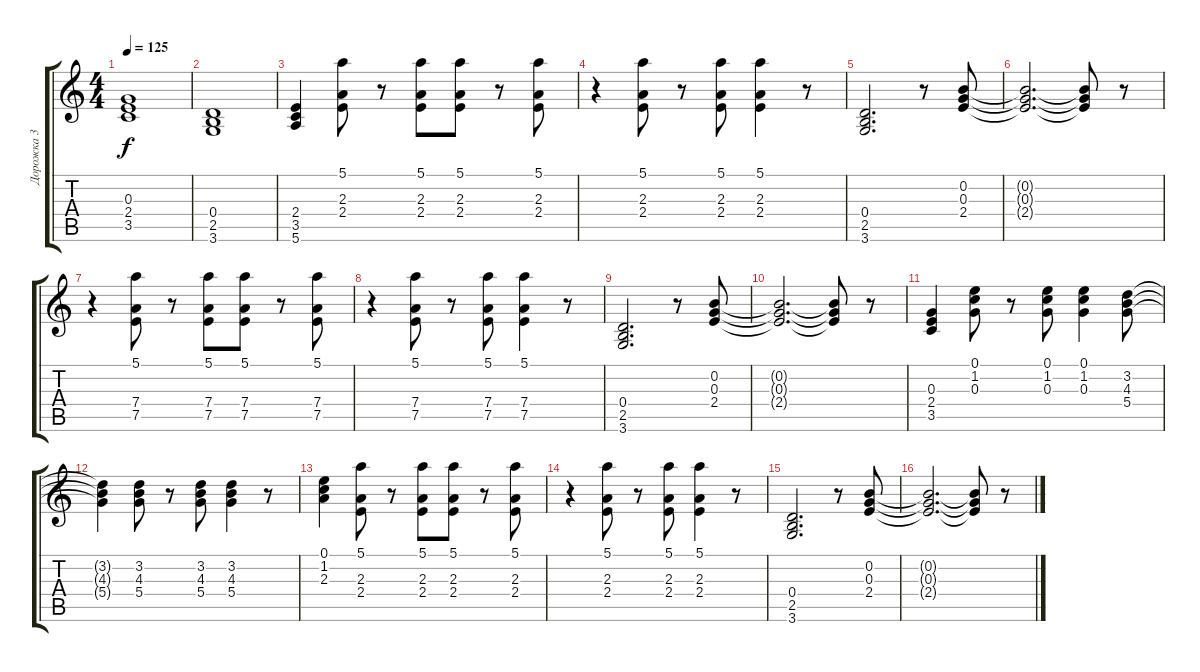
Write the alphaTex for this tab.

\track ("Дорожка 3" "Дорожка 3") {instrument distortionguitar}
\staff {score tabs}
\tuning (E4 B3 G3 D3 A2 E2) {hide}
\ts (4 4)
\tempo 125
\clef g2
\ks c
(0.3 2.4 3.5).1{dy f} |
(0.4 2.5 3.6).1 |
(2.4 3.5 5.6).4 (5.1 2.3 2.4).8 r.8 (5.1 2.3 2.4).8 (5.1 2.3 2.4).8 r.8 (5.1 2.3 2.4).8 |
r.4 (5.1 2.3 2.4).8 r.8 (5.1 2.3 2.4).8 (5.1 2.3 2.4).4 r.8 |
(0.4 2.5 3.6).2{d} r.8 (0.2 0.3 2.4).8 |
(0.2{t} 0.3{t} 2.4{t}).2{d} (0.2{t} 0.3{t} 2.4{t}).8 r.8 |
r.4 (5.1 7.4 7.5).8 r.8 (5.1 7.4 7.5).8 (5.1 7.4 7.5).8 r.8 (5.1 7.4 7.5).8 |
r.4 (5.1 7.4 7.5).8 r.8 (5.1 7.4 7.5).8 (5.1 7.4 7.5).4 r.8 |
(0.4 2.5 3.6).2{d} r.8 (0.2 0.3 2.4).8 |
(0.2{t} 0.3{t} 2.4{t}).2{d} (0.2{t} 0.3{t} 2.4{t}).8 r.8 |
(0.3 2.4 3.5).4 (0.1 1.2 0.3).8 r.8 (0.1 1.2 0.3).8 (0.1 1.2 0.3).4 (3.2 4.3 5.4).8 |
(3.2{t} 4.3{t} 5.4{t}).4 (3.2 4.3 5.4).8 r.8 (3.2 4.3 5.4).8 (3.2 4.3 5.4).4 r.8 |
(0.1 1.2 2.3).4 (5.1 2.3 2.4).8 r.8 (5.1 2.3 2.4).8 (5.1 2.3 2.4).8 r.8 (5.1 2.3 2.4).8 |
r.4 (5.1 2.3 2.4).8 r.8 (5.1 2.3 2.4).8 (5.1 2.3 2.4).4 r.8 |
(0.4 2.5 3.6).2{d} r.8 (0.2 0.3 2.4).8 |
(0.2{t} 0.3{t} 2.4{t}).2{d} (0.2{t} 0.3{t} 2.4{t}).8 r.8
